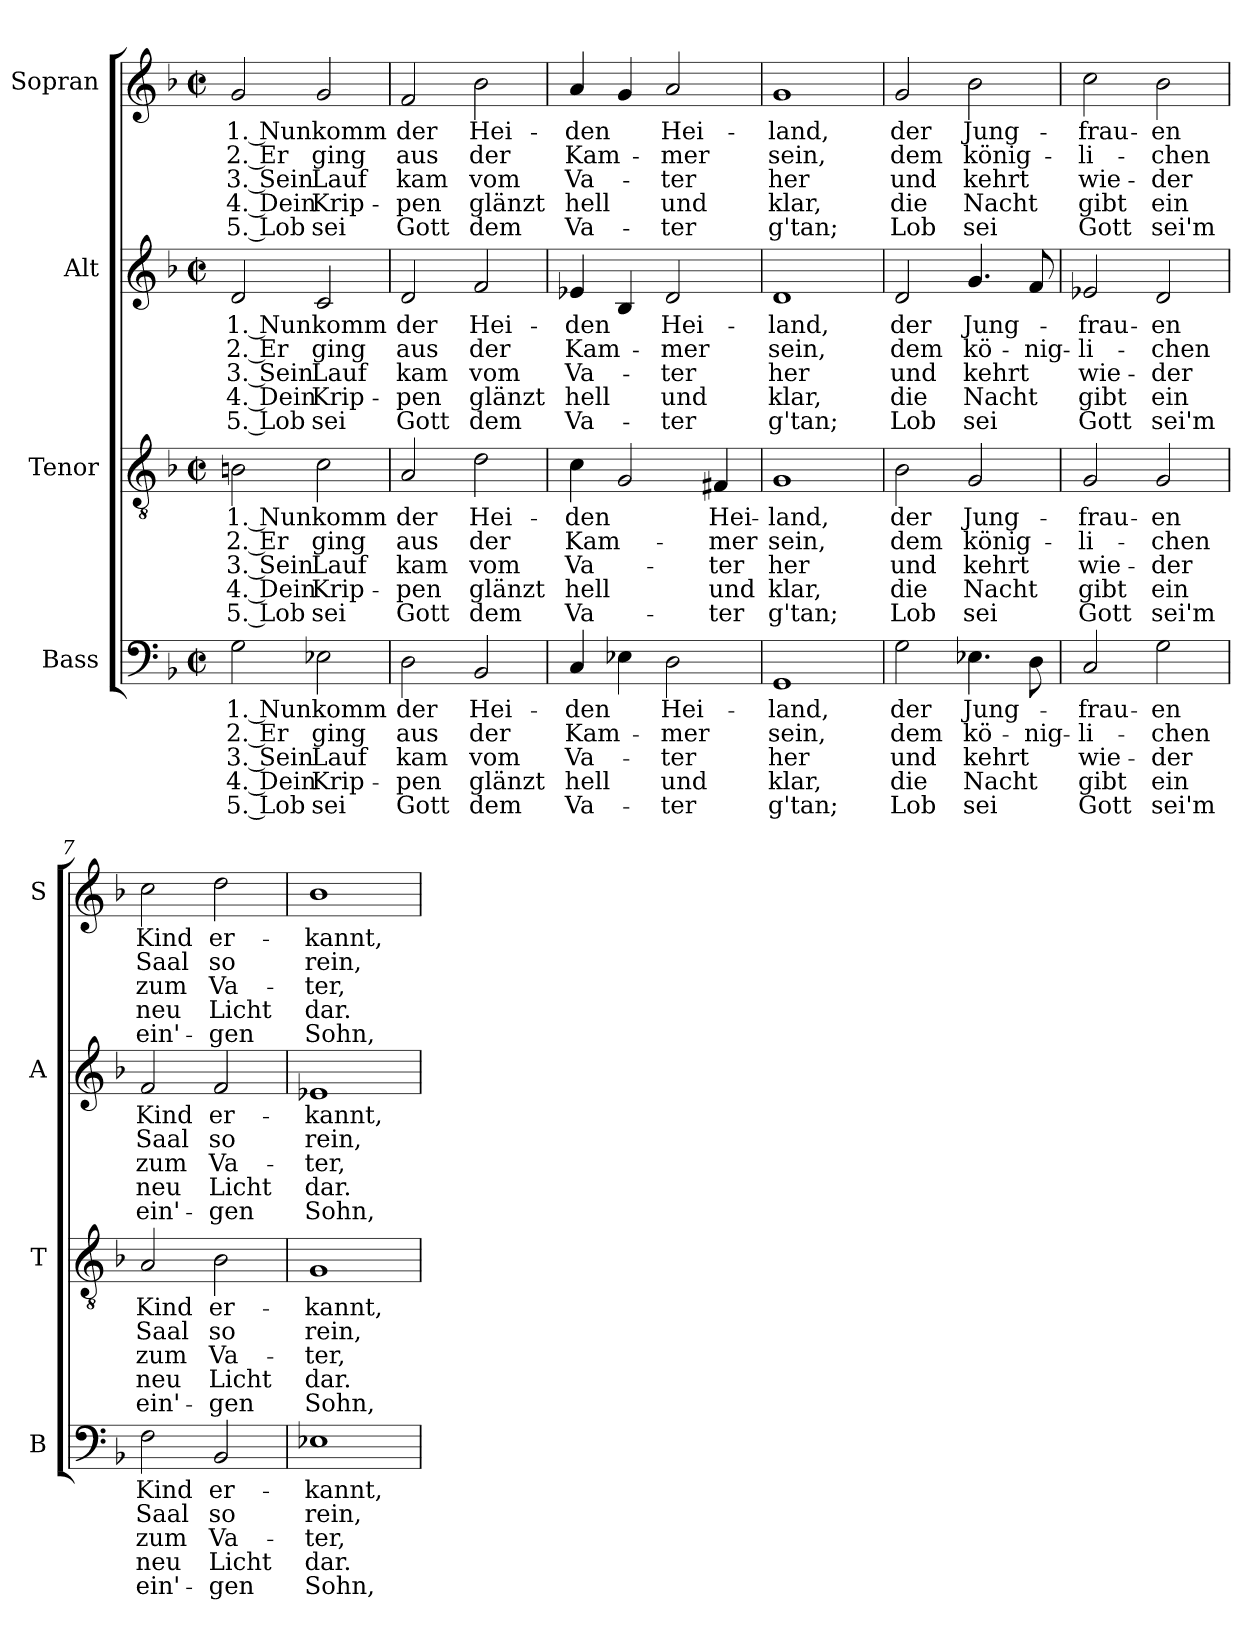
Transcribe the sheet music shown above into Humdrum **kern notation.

**kern	**text	**text	**text	**text	**text	**kern	**text	**text	**text	**text	**text	**kern	**text	**text	**text	**text	**text	**kern	**text	**text	**text	**text	**text
*part4	*part4	*part4	*part4	*part4	*part4	*part3	*part3	*part3	*part3	*part3	*part3	*part2	*part2	*part2	*part2	*part2	*part2	*part1	*part1	*part1	*part1	*part1	*part1
*staff4	*staff4	*staff4	*staff4	*staff4	*staff4	*staff3	*staff3	*staff3	*staff3	*staff3	*staff3	*staff2	*staff2	*staff2	*staff2	*staff2	*staff2	*staff1	*staff1	*staff1	*staff1	*staff1	*staff1
*I"Bass	*	*	*	*	*	*I"Tenor	*	*	*	*	*	*I"Alt	*	*	*	*	*	*I"Sopran	*	*	*	*	*
*I'B	*	*	*	*	*	*I'T	*	*	*	*	*	*I'A	*	*	*	*	*	*I'S	*	*	*	*	*
*clefF4	*	*	*	*	*	*clefGv2	*	*	*	*	*	*clefG2	*	*	*	*	*	*clefG2	*	*	*	*	*
*k[b-]	*	*	*	*	*	*k[b-]	*	*	*	*	*	*k[b-]	*	*	*	*	*	*k[b-]	*	*	*	*	*
*d:	*	*	*	*	*	*d:	*	*	*	*	*	*d:	*	*	*	*	*	*d:	*	*	*	*	*
*M2/2	*	*	*	*	*	*M2/2	*	*	*	*	*	*M2/2	*	*	*	*	*	*M2/2	*	*	*	*	*
*met(c|)	*	*	*	*	*	*met(c|)	*	*	*	*	*	*met(c|)	*	*	*	*	*	*met(c|)	*	*	*	*	*
=1	=1	=1	=1	=1	=1	=1	=1	=1	=1	=1	=1	=1	=1	=1	=1	=1	=1	=1	=1	=1	=1	=1	=1
!	!LO:LY:b	!LO:LY:b	!LO:LY:b	!LO:LY:b	!LO:LY:b	!	!LO:LY:b	!LO:LY:b	!LO:LY:b	!LO:LY:b	!LO:LY:b	!	!LO:LY:b	!LO:LY:b	!LO:LY:b	!LO:LY:b	!LO:LY:b	!	!LO:LY:b	!LO:LY:b	!LO:LY:b	!LO:LY:b	!LO:LY:b
2G\	1. Nun	2. Er	3. Sein	4. Dein	5. Lob	2Bn\	1. Nun	2. Er	3. Sein	4. Dein	5. Lob	2d/	1. Nun	2. Er	3. Sein	4. Dein	5. Lob	2g/	1. Nun	2. Er	3. Sein	4. Dein	5. Lob
!	!LO:LY:b	!LO:LY:b	!LO:LY:b	!LO:LY:b	!LO:LY:b	!	!LO:LY:b	!LO:LY:b	!LO:LY:b	!LO:LY:b	!LO:LY:b	!	!LO:LY:b	!LO:LY:b	!LO:LY:b	!LO:LY:b	!LO:LY:b	!	!LO:LY:b	!LO:LY:b	!LO:LY:b	!LO:LY:b	!LO:LY:b
2E-X\	komm	ging	Lauf	Krip-	sei	2c\	komm	ging	Lauf	Krip-	sei	2c/	komm	ging	Lauf	Krip-	sei	2g/	komm	ging	Lauf	Krip-	sei
=2	=2	=2	=2	=2	=2	=2	=2	=2	=2	=2	=2	=2	=2	=2	=2	=2	=2	=2	=2	=2	=2	=2	=2
!	!LO:LY:b	!LO:LY:b	!LO:LY:b	!LO:LY:b	!LO:LY:b	!	!LO:LY:b	!LO:LY:b	!LO:LY:b	!LO:LY:b	!LO:LY:b	!	!LO:LY:b	!LO:LY:b	!LO:LY:b	!LO:LY:b	!LO:LY:b	!	!LO:LY:b	!LO:LY:b	!LO:LY:b	!LO:LY:b	!LO:LY:b
2D\	der	aus	kam	-pen	Gott	2A/	der	aus	kam	-pen	Gott	2d/	der	aus	kam	-pen	Gott	2f/	der	aus	kam	-pen	Gott
!	!LO:LY:b	!LO:LY:b	!LO:LY:b	!LO:LY:b	!LO:LY:b	!	!LO:LY:b	!LO:LY:b	!LO:LY:b	!LO:LY:b	!LO:LY:b	!	!LO:LY:b	!LO:LY:b	!LO:LY:b	!LO:LY:b	!LO:LY:b	!	!LO:LY:b	!LO:LY:b	!LO:LY:b	!LO:LY:b	!LO:LY:b
2BB-/	Hei-	der	vom	glänzt	dem	2d\	Hei-	der	vom	glänzt	dem	2f/	Hei-	der	vom	glänzt	dem	2b-\	Hei-	der	vom	glänzt	dem
=3	=3	=3	=3	=3	=3	=3	=3	=3	=3	=3	=3	=3	=3	=3	=3	=3	=3	=3	=3	=3	=3	=3	=3
!	!LO:LY:b	!LO:LY:b	!LO:LY:b	!LO:LY:b	!LO:LY:b	!	!LO:LY:b	!LO:LY:b	!LO:LY:b	!LO:LY:b	!LO:LY:b	!	!LO:LY:b	!LO:LY:b	!LO:LY:b	!LO:LY:b	!LO:LY:b	!	!LO:LY:b	!LO:LY:b	!LO:LY:b	!LO:LY:b	!LO:LY:b
4C/	-den	Kam-	Va-	hell	Va-	4c\	-den	Kam-	Va-	hell	Va-	4e-X/	-den	Kam-	Va-	hell	Va-	4a/	-den	Kam-	Va-	hell	Va-
4E-X\	.	.	.	.	.	2G/	.	.	.	.	.	4B-/	.	.	.	.	.	4g/	.	.	.	.	.
!	!LO:LY:b	!LO:LY:b	!LO:LY:b	!LO:LY:b	!LO:LY:b	!	!	!	!	!	!	!	!LO:LY:b	!LO:LY:b	!LO:LY:b	!LO:LY:b	!LO:LY:b	!	!LO:LY:b	!LO:LY:b	!LO:LY:b	!LO:LY:b	!LO:LY:b
2D\	Hei-	-mer	-ter	und	-ter	.	.	.	.	.	.	2d/	Hei-	-mer	-ter	und	-ter	2a/	Hei-	-mer	-ter	und	-ter
!	!	!	!	!	!	!	!LO:LY:b	!LO:LY:b	!LO:LY:b	!LO:LY:b	!LO:LY:b	!	!	!	!	!	!	!	!	!	!	!	!
.	.	.	.	.	.	4F#X/	Hei-	-mer	-ter	und	-ter	.	.	.	.	.	.	.	.	.	.	.	.
=4	=4	=4	=4	=4	=4	=4	=4	=4	=4	=4	=4	=4	=4	=4	=4	=4	=4	=4	=4	=4	=4	=4	=4
!	!LO:LY:b	!LO:LY:b	!LO:LY:b	!LO:LY:b	!LO:LY:b	!	!LO:LY:b	!LO:LY:b	!LO:LY:b	!LO:LY:b	!LO:LY:b	!	!LO:LY:b	!LO:LY:b	!LO:LY:b	!LO:LY:b	!LO:LY:b	!	!LO:LY:b	!LO:LY:b	!LO:LY:b	!LO:LY:b	!LO:LY:b
1GG	-land,	sein,	her	klar,	g'tan;	1G	-land,	sein,	her	klar,	g'tan;	1d	-land,	sein,	her	klar,	g'tan;	1g	-land,	sein,	her	klar,	g'tan;
=5	=5	=5	=5	=5	=5	=5	=5	=5	=5	=5	=5	=5	=5	=5	=5	=5	=5	=5	=5	=5	=5	=5	=5
!	!LO:LY:b	!LO:LY:b	!LO:LY:b	!LO:LY:b	!LO:LY:b	!	!LO:LY:b	!LO:LY:b	!LO:LY:b	!LO:LY:b	!LO:LY:b	!	!LO:LY:b	!LO:LY:b	!LO:LY:b	!LO:LY:b	!LO:LY:b	!	!LO:LY:b	!LO:LY:b	!LO:LY:b	!LO:LY:b	!LO:LY:b
2G\	der	dem	und	die	Lob	2B-\	der	dem	und	die	Lob	2d/	der	dem	und	die	Lob	2g/	der	dem	und	die	Lob
!	!LO:LY:b	!LO:LY:b	!LO:LY:b	!LO:LY:b	!LO:LY:b	!	!LO:LY:b	!LO:LY:b	!LO:LY:b	!LO:LY:b	!LO:LY:b	!	!LO:LY:b	!LO:LY:b	!LO:LY:b	!LO:LY:b	!LO:LY:b	!	!LO:LY:b	!LO:LY:b	!LO:LY:b	!LO:LY:b	!LO:LY:b
4.E-X\	Jung-	kö-	kehrt	Nacht	sei	2G/	Jung-	könig-	kehrt	Nacht	sei	4.g/	Jung-	kö-	kehrt	Nacht	sei	2b-\	Jung-	könig-	kehrt	Nacht	sei
!	!	!LO:LY:b	!	!	!	!	!	!	!	!	!	!	!	!LO:LY:b	!	!	!	!	!	!	!	!	!
8D\	.	-nig-	.	.	.	.	.	.	.	.	.	8f/	.	-nig-	.	.	.	.	.	.	.	.	.
=6	=6	=6	=6	=6	=6	=6	=6	=6	=6	=6	=6	=6	=6	=6	=6	=6	=6	=6	=6	=6	=6	=6	=6
!	!LO:LY:b	!LO:LY:b	!LO:LY:b	!LO:LY:b	!LO:LY:b	!	!LO:LY:b	!LO:LY:b	!LO:LY:b	!LO:LY:b	!LO:LY:b	!	!LO:LY:b	!LO:LY:b	!LO:LY:b	!LO:LY:b	!LO:LY:b	!	!LO:LY:b	!LO:LY:b	!LO:LY:b	!LO:LY:b	!LO:LY:b
2C/	-frau-	-li-	wie-	gibt	Gott	2G/	-frau-	-li-	wie-	gibt	Gott	2e-X/	-frau-	-li-	wie-	gibt	Gott	2cc\	-frau-	-li-	wie-	gibt	Gott
!	!LO:LY:b	!LO:LY:b	!LO:LY:b	!LO:LY:b	!LO:LY:b	!	!LO:LY:b	!LO:LY:b	!LO:LY:b	!LO:LY:b	!LO:LY:b	!	!LO:LY:b	!LO:LY:b	!LO:LY:b	!LO:LY:b	!LO:LY:b	!	!LO:LY:b	!LO:LY:b	!LO:LY:b	!LO:LY:b	!LO:LY:b
2G\	-en	-chen	-der	ein	sei'm	2G/	-en	-chen	-der	ein	sei'm	2d/	-en	-chen	-der	ein	sei'm	2b-\	-en	-chen	-der	ein	sei'm
!!LO:PB:g=z
=7	=7	=7	=7	=7	=7	=7	=7	=7	=7	=7	=7	=7	=7	=7	=7	=7	=7	=7	=7	=7	=7	=7	=7
!	!LO:LY:b	!LO:LY:b	!LO:LY:b	!LO:LY:b	!LO:LY:b	!	!LO:LY:b	!LO:LY:b	!LO:LY:b	!LO:LY:b	!LO:LY:b	!	!LO:LY:b	!LO:LY:b	!LO:LY:b	!LO:LY:b	!LO:LY:b	!	!LO:LY:b	!LO:LY:b	!LO:LY:b	!LO:LY:b	!LO:LY:b
2F\	Kind	Saal	zum	neu	ein'-	2A/	Kind	Saal	zum	neu	ein'-	2f/	Kind	Saal	zum	neu	ein'-	2cc\	Kind	Saal	zum	neu	ein'-
!	!LO:LY:b	!LO:LY:b	!LO:LY:b	!LO:LY:b	!LO:LY:b	!	!LO:LY:b	!LO:LY:b	!LO:LY:b	!LO:LY:b	!LO:LY:b	!	!LO:LY:b	!LO:LY:b	!LO:LY:b	!LO:LY:b	!LO:LY:b	!	!LO:LY:b	!LO:LY:b	!LO:LY:b	!LO:LY:b	!LO:LY:b
2BB-/	er-	so	Va-	Licht	-gen	2B-\	er-	so	Va-	Licht	-gen	2f/	er-	so	Va-	Licht	-gen	2dd\	er-	so	Va-	Licht	-gen
=8	=8	=8	=8	=8	=8	=8	=8	=8	=8	=8	=8	=8	=8	=8	=8	=8	=8	=8	=8	=8	=8	=8	=8
!	!LO:LY:b	!LO:LY:b	!LO:LY:b	!LO:LY:b	!LO:LY:b	!	!LO:LY:b	!LO:LY:b	!LO:LY:b	!LO:LY:b	!LO:LY:b	!	!LO:LY:b	!LO:LY:b	!LO:LY:b	!LO:LY:b	!LO:LY:b	!	!LO:LY:b	!LO:LY:b	!LO:LY:b	!LO:LY:b	!LO:LY:b
1E-X	-kannt,	rein,	-ter,	dar.	Sohn,	1G	-kannt,	rein,	-ter,	dar.	Sohn,	1e-X	-kannt,	rein,	-ter,	dar.	Sohn,	1b-	-kannt,	rein,	-ter,	dar.	Sohn,
=	=	=	=	=	=	=	=	=	=	=	=	=	=	=	=	=	=	=	=	=	=	=	=
*-	*-	*-	*-	*-	*-	*-	*-	*-	*-	*-	*-	*-	*-	*-	*-	*-	*-	*-	*-	*-	*-	*-	*-
